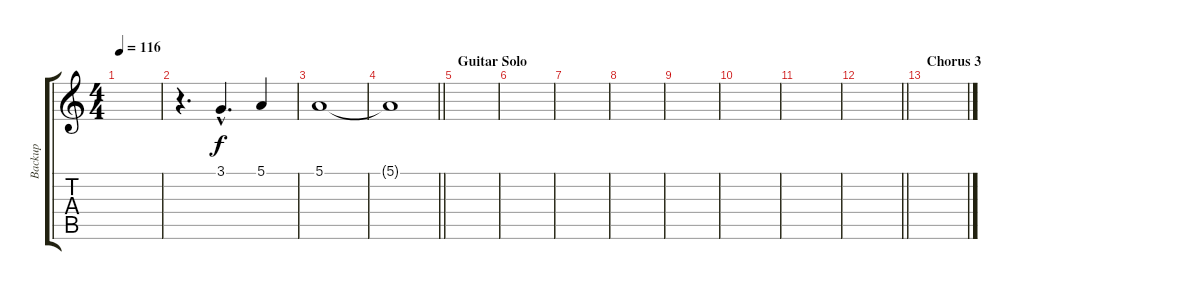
\track ("Backup" "Backup") {instrument flute}
\staff {score tabs}
\tuning (E4 B3 G3 D3 A2 E2) {hide}
\ts (4 4)
\tempo 116
\clef g2
\ks c
|
r.4{d} 3.1{hac}.4{d dy f} 5.1.4 |
5.1.1 |
\barLineRight lightlight
5.1{t}.1 |
\section ("" "Guitar Solo")
|
|
|
|
|
|
|
\barLineRight lightlight
|
\section ("" "Chorus 3")
